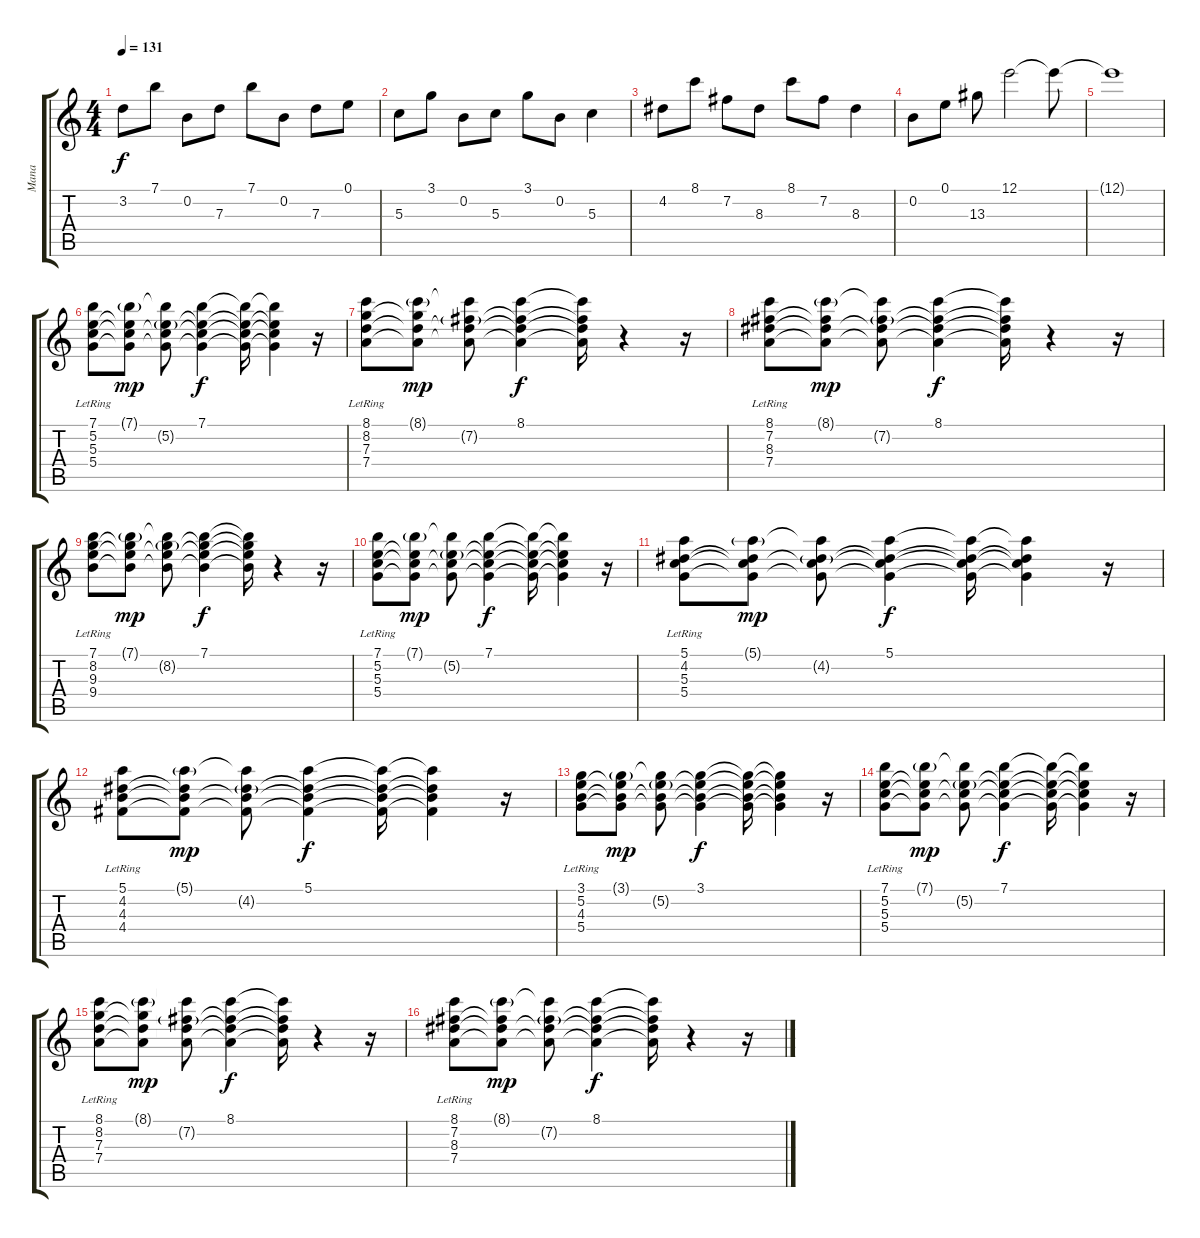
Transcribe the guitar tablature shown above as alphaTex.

\track ("Mana" "Mana") {instrument electricguitarclean}
\staff {score tabs}
\tuning (E4 B3 G3 D3 A2 E2) {hide}
\ts (4 4)
\tempo 131
\clef g2
\ks c
3.2.8{dy f} 7.1.8 0.2.8 7.3.8 7.1.8 0.2.8 7.3.8 0.1.8 |
5.3.8 3.1.8 0.2.8 5.3.8 3.1.8 0.2.8 5.3.4 |
4.2.8 8.1.8 7.2.8 8.3.8 8.1.8 7.2.8 8.3.4 |
0.2.8 0.1.8 13.3.8 12.1.2 12.1{t}.8 |
12.1{t}.1 |
(7.1{lr} 5.2 5.3 5.4).8{volume 13 instrument acousticguitarsteel} (7.1{g} 5.2{t} 5.3{t} 5.4{t}).8{dy mp} (7.1{t} 5.2{g} 5.3{t} 5.4{t}).8 (7.1 5.2{t} 5.3{t} 5.4{t}).4{dy f} (7.1{t} 5.2{t} 5.3{t} 5.4{t}).16 (7.1{t} 5.2{t} 5.3{t} 5.4{t}).4 r.16 |
(8.1{lr} 8.2 7.3 7.4).8 (8.1{g} 8.2{t} 7.3{t} 7.4{t}).8{dy mp} (8.1{t} 7.2{g} 7.3{t} 7.4{t}).8 (8.1 7.2{t} 7.3{t} 7.4{t}).4{dy f} (8.1{t} 7.2{t} 7.3{t} 7.4{t}).16 r.4 r.16 |
(8.1{lr} 7.2 8.3 7.4).8 (8.1{g} 7.2{t} 8.3{t} 7.4{t}).8{dy mp} (8.1{t} 7.2{g} 8.3{t} 7.4{t}).8 (8.1 7.2{t} 8.3{t} 7.4{t}).4{dy f} (8.1{t} 7.2{t} 8.3{t} 7.4{t}).16 r.4 r.16 |
(7.1{lr} 8.2 9.3 9.4).8 (7.1{g} 8.2{t} 9.3{t} 9.4{t}).8{dy mp} (7.1{t} 8.2{g} 9.3{t} 9.4{t}).8 (7.1 8.2{t} 9.3{t} 9.4{t}).4{dy f} (7.1{t} 8.2{t} 9.3{t} 9.4{t}).16 r.4 r.16 |
(7.1{lr} 5.2 5.3 5.4).8 (7.1{g} 5.2{t} 5.3{t} 5.4{t}).8{dy mp} (7.1{t} 5.2{g} 5.3{t} 5.4{t}).8 (7.1 5.2{t} 5.3{t} 5.4{t}).4{dy f} (7.1{t} 5.2{t} 5.3{t} 5.4{t}).16 (7.1{t} 5.2{t} 5.3{t} 5.4{t}).4 r.16 |
(5.1{lr} 4.2 5.3 5.4).8 (5.1{g} 4.2{t} 5.3{t} 5.4{t}).8{dy mp} (5.1{t} 4.2{g} 5.3{t} 5.4{t}).8 (5.1 4.2{t} 5.3{t} 5.4{t}).4{dy f} (5.1{t} 4.2{t} 5.3{t} 5.4{t}).16 (5.1{t} 4.2{t} 5.3{t} 5.4{t}).4 r.16 |
(5.1{lr} 4.2 4.3 4.4).8 (5.1{g} 4.2{t} 4.3{t} 4.4{t}).8{dy mp} (5.1{t} 4.2{g} 4.3{t} 4.4{t}).8 (5.1 4.2{t} 4.3{t} 4.4{t}).4{dy f} (5.1{t} 4.2{t} 4.3{t} 4.4{t}).16 (5.1{t} 4.2{t} 4.3{t} 4.4{t}).4 r.16 |
(3.1{lr} 5.2 4.3 5.4).8 (3.1{g} 5.2{t} 4.3{t} 5.4{t}).8{dy mp} (3.1{t} 5.2{g} 4.3{t} 5.4{t}).8 (3.1 5.2{t} 4.3{t} 5.4{t}).4{dy f} (3.1{t} 5.2{t} 4.3{t} 5.4{t}).16 (3.1{t} 5.2{t} 4.3{t} 5.4{t}).4 r.16 |
(7.1{lr} 5.2 5.3 5.4).8{volume 12} (7.1{g} 5.2{t} 5.3{t} 5.4{t}).8{dy mp} (7.1{t} 5.2{g} 5.3{t} 5.4{t}).8 (7.1 5.2{t} 5.3{t} 5.4{t}).4{dy f} (7.1{t} 5.2{t} 5.3{t} 5.4{t}).16 (7.1{t} 5.2{t} 5.3{t} 5.4{t}).4 r.16 |
(8.1{lr} 8.2 7.3 7.4).8 (8.1{g} 8.2{t} 7.3{t} 7.4{t}).8{dy mp} (8.1{t} 7.2{g} 7.3{t} 7.4{t}).8 (8.1 7.2{t} 7.3{t} 7.4{t}).4{dy f} (8.1{t} 7.2{t} 7.3{t} 7.4{t}).16 r.4 r.16 |
(8.1{lr} 7.2 8.3 7.4).8 (8.1{g} 7.2{t} 8.3{t} 7.4{t}).8{dy mp} (8.1{t} 7.2{g} 8.3{t} 7.4{t}).8 (8.1 7.2{t} 8.3{t} 7.4{t}).4{dy f} (8.1{t} 7.2{t} 8.3{t} 7.4{t}).16 r.4 r.16
